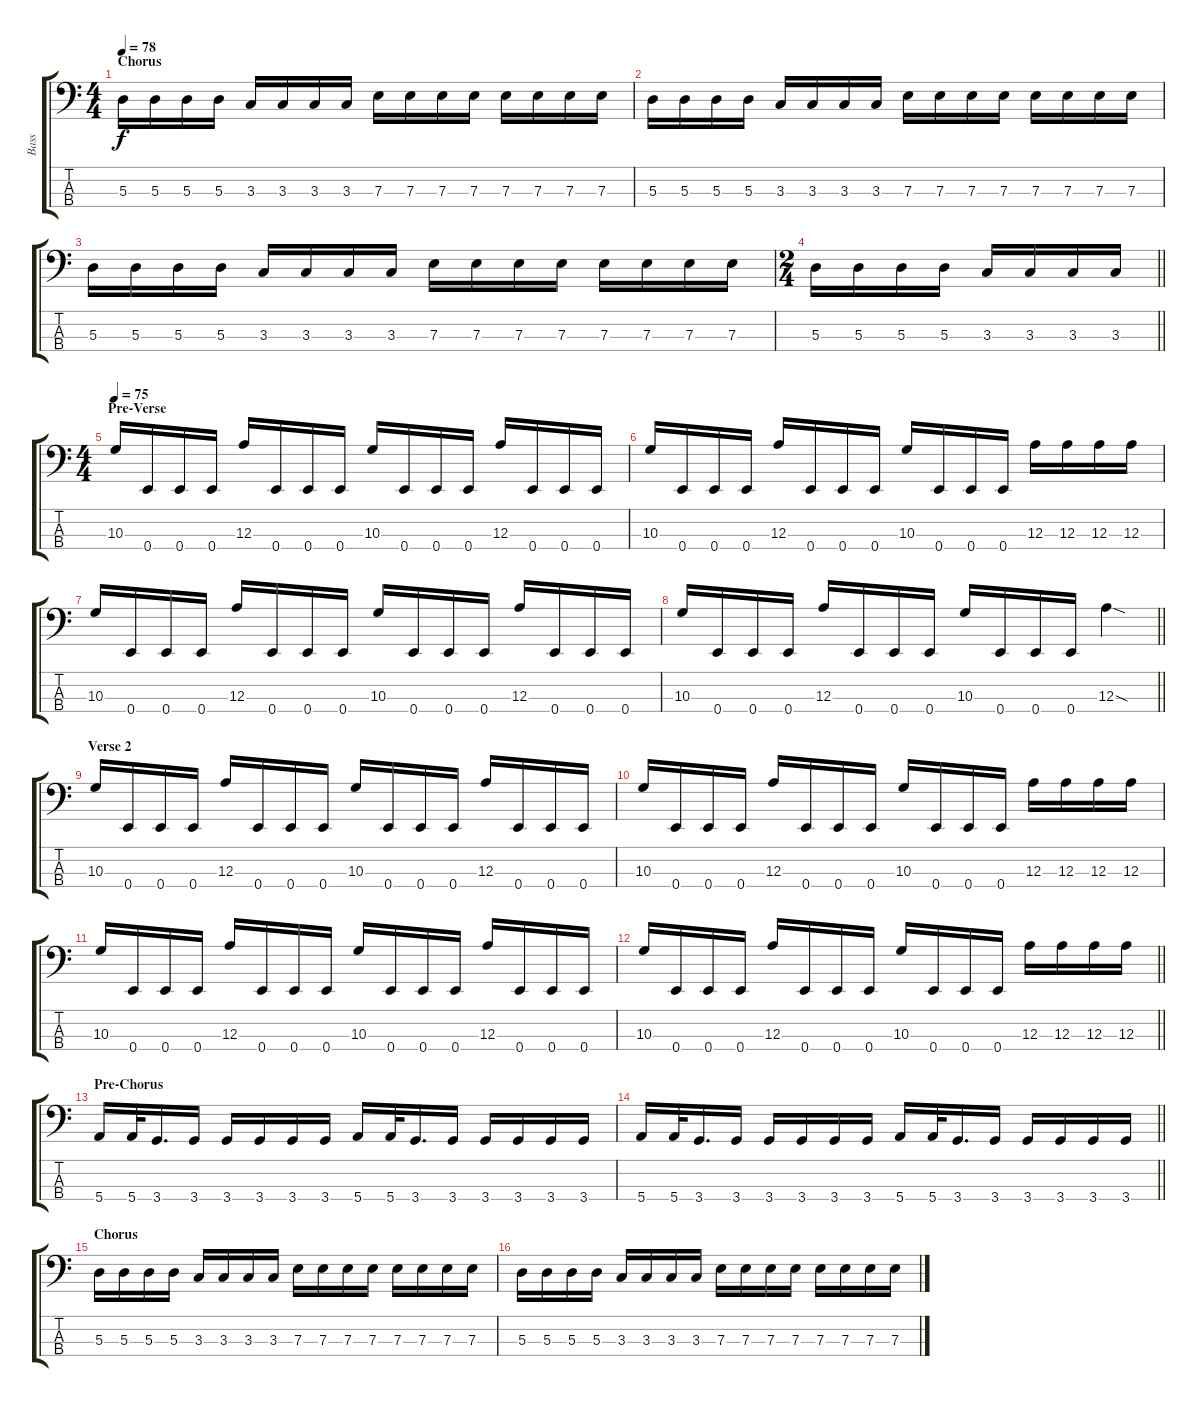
\track ("Bass" "Bass") {instrument electricbassfinger}
\staff {score tabs}
\tuning (G2 D2 A1 E1) {hide}
\ts (4 4)
\section ("" "Chorus")
\tempo 78
\clef f4
\ks c
5.3.16{dy f} 5.3.16 5.3.16 5.3.16 3.3.16 3.3.16 3.3.16 3.3.16 7.3.16 7.3.16 7.3.16 7.3.16 7.3.16 7.3.16 7.3.16 7.3.16 |
5.3.16 5.3.16 5.3.16 5.3.16 3.3.16 3.3.16 3.3.16 3.3.16 7.3.16 7.3.16 7.3.16 7.3.16 7.3.16 7.3.16 7.3.16 7.3.16 |
5.3.16 5.3.16 5.3.16 5.3.16 3.3.16 3.3.16 3.3.16 3.3.16 7.3.16 7.3.16 7.3.16 7.3.16 7.3.16 7.3.16 7.3.16 7.3.16 |
\ts (2 4)
\barLineRight lightlight
5.3.16 5.3.16 5.3.16 5.3.16 3.3.16 3.3.16 3.3.16 3.3.16 |
\ts (4 4)
\section ("" "Pre-Verse")
\tempo 75
10.3.16 0.4.16 0.4.16 0.4.16 12.3.16 0.4.16 0.4.16 0.4.16 10.3.16 0.4.16 0.4.16 0.4.16 12.3.16 0.4.16 0.4.16 0.4.16 |
10.3.16 0.4.16 0.4.16 0.4.16 12.3.16 0.4.16 0.4.16 0.4.16 10.3.16 0.4.16 0.4.16 0.4.16 12.3.16 12.3.16 12.3.16 12.3.16 |
10.3.16 0.4.16 0.4.16 0.4.16 12.3.16 0.4.16 0.4.16 0.4.16 10.3.16 0.4.16 0.4.16 0.4.16 12.3.16 0.4.16 0.4.16 0.4.16 |
\barLineRight lightlight
10.3.16 0.4.16 0.4.16 0.4.16 12.3.16 0.4.16 0.4.16 0.4.16 10.3.16 0.4.16 0.4.16 0.4.16 12.3{sod}.4 |
\section ("" "Verse 2")
10.3.16 0.4.16 0.4.16 0.4.16 12.3.16 0.4.16 0.4.16 0.4.16 10.3.16 0.4.16 0.4.16 0.4.16 12.3.16 0.4.16 0.4.16 0.4.16 |
10.3.16 0.4.16 0.4.16 0.4.16 12.3.16 0.4.16 0.4.16 0.4.16 10.3.16 0.4.16 0.4.16 0.4.16 12.3.16 12.3.16 12.3.16 12.3.16 |
10.3.16 0.4.16 0.4.16 0.4.16 12.3.16 0.4.16 0.4.16 0.4.16 10.3.16 0.4.16 0.4.16 0.4.16 12.3.16 0.4.16 0.4.16 0.4.16 |
\barLineRight lightlight
10.3.16 0.4.16 0.4.16 0.4.16 12.3.16 0.4.16 0.4.16 0.4.16 10.3.16 0.4.16 0.4.16 0.4.16 12.3.16 12.3.16 12.3.16 12.3.16 |
\section ("" "Pre-Chorus")
5.4.16 5.4.32 3.4.16{d} 3.4.16 3.4.16 3.4.16 3.4.16 3.4.16 5.4.16 5.4.32 3.4.16{d} 3.4.16 3.4.16 3.4.16 3.4.16 3.4.16 |
\barLineRight lightlight
5.4.16 5.4.32 3.4.16{d} 3.4.16 3.4.16 3.4.16 3.4.16 3.4.16 5.4.16 5.4.32 3.4.16{d} 3.4.16 3.4.16 3.4.16 3.4.16 3.4.16 |
\section ("" "Chorus")
5.3.16 5.3.16 5.3.16 5.3.16 3.3.16 3.3.16 3.3.16 3.3.16 7.3.16 7.3.16 7.3.16 7.3.16 7.3.16 7.3.16 7.3.16 7.3.16 |
5.3.16 5.3.16 5.3.16 5.3.16 3.3.16 3.3.16 3.3.16 3.3.16 7.3.16 7.3.16 7.3.16 7.3.16 7.3.16 7.3.16 7.3.16 7.3.16
